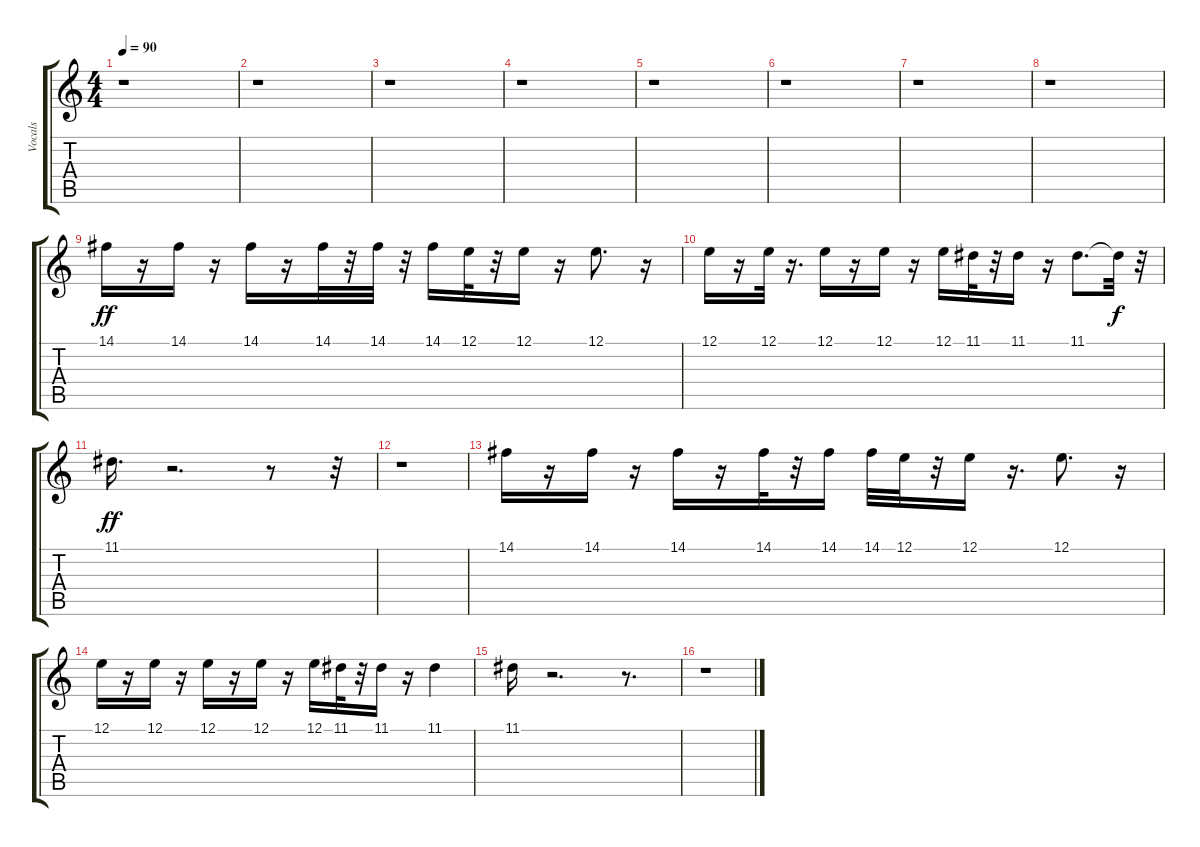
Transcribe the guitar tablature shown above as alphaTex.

\track ("Vocals" "Vocals") {instrument lead3calliope}
\staff {score tabs}
\tuning (E4 B3 G3 D3 A2 E2) {hide}
\ts (4 4)
\tempo 90
\clef g2
\ks c
r.1{dy ff instrument lead3calliope} |
r.1 |
r.1 |
r.1 |
r.1 |
r.1 |
r.1 |
r.1 |
14.1.16 r.16 14.1.16 r.16 14.1.16 r.16 14.1.32 r.32 14.1.32 r.32 14.1.16 12.1.32 r.32 12.1.16 r.16 12.1.8{d} r.16 |
12.1.16 r.16 12.1.32 r.16{d} 12.1.16 r.16 12.1.16 r.16 12.1.16 11.1.32 r.32 11.1.16 r.16 11.1.8{d} 11.1{t}.32{dy f} r.32 |
11.1.16{d dy ff} r.2{d} r.8 r.32 |
r.1 |
14.1.16 r.16 14.1.16 r.16 14.1.16 r.16 14.1.32 r.32 14.1.16 14.1.32 12.1.32 r.32 12.1.16 r.16{d} 12.1.8{d} r.16 |
12.1.16 r.16 12.1.16 r.16 12.1.16 r.16 12.1.16 r.16 12.1.16 11.1.32 r.32 11.1.16 r.16 11.1.4 |
11.1.16 r.2{d} r.8{d} |
r.1
